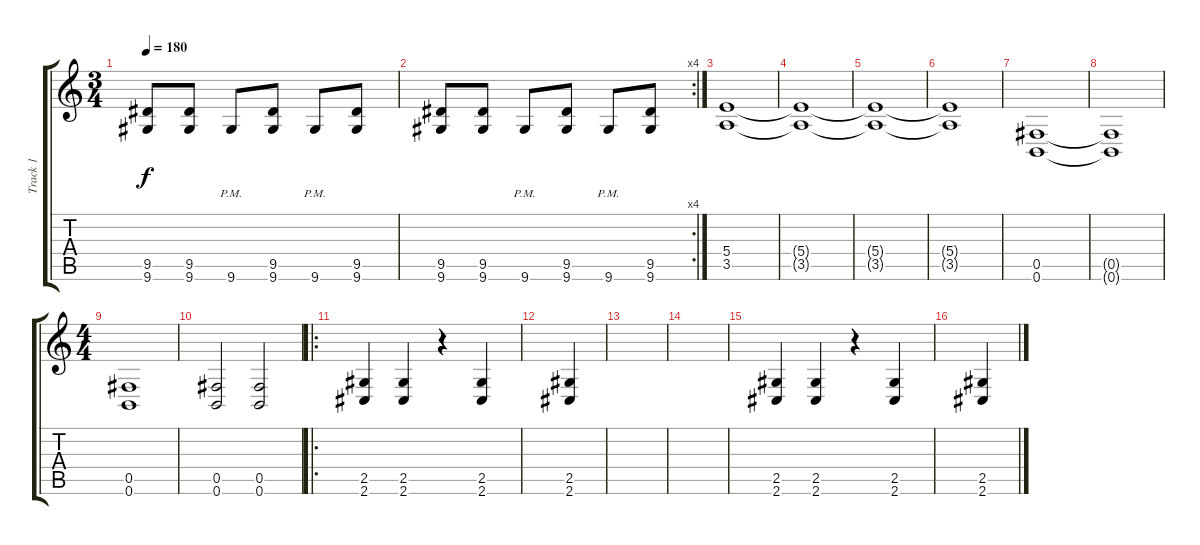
\track ("Track 1" "Track 1") {instrument overdrivenguitar}
\staff {score tabs}
\tuning (Db4 Ab3 E3 B2 Gb2 B1) {hide}
\ts (3 4)
\tempo 180
\clef g2
\ks c
(9.5 9.6).8{dy f} (9.5 9.6).8 9.6{pm}.8 (9.5 9.6).8 9.6{pm}.8 (9.5 9.6).8 |
\rc 4
(9.5 9.6).8 (9.5 9.6).8 9.6{pm}.8 (9.5 9.6).8 9.6{pm}.8 (9.5 9.6).8 |
(5.4 3.5).1 |
(5.4{t} 3.5{t}).1 |
(5.4{t} 3.5{t}).1 |
(5.4{t} 3.5{t}).1 |
(0.5 0.6).1 |
(0.5{t} 0.6{t}).1 |
\ts (4 4)
(0.5 0.6).1 |
(0.5 0.6).2 (0.5 0.6).2 |
\ro
(2.5 2.6).4 (2.5 2.6).4 r.4 (2.5 2.6).4 |
(2.5 2.6).4 |
|
|
(2.5 2.6).4 (2.5 2.6).4 r.4 (2.5 2.6).4 |
(2.5 2.6).4
